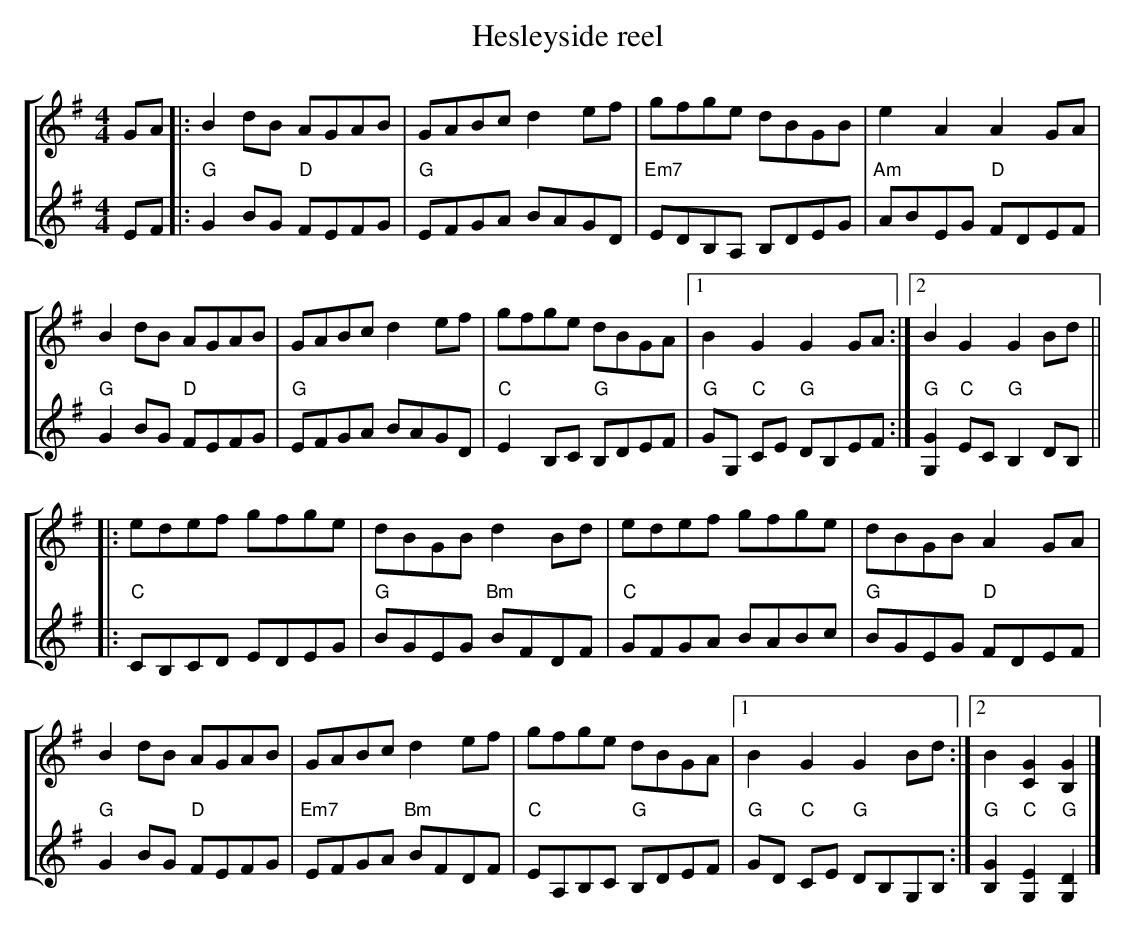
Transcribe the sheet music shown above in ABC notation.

X:1
T:Hesleyside reel
%%score [ 1 | 2 ]
L:1/4
M:4/4
K:G
V:1
G/A/ |: B d/B/ A/G/A/B/ | G/A/B/c/ d e/f/ | g/f/g/e/ d/B/G/B/ |  e A A G/A/ |
B d/B/ A/G/A/B/ | G/A/B/c/ d e/f/ | g/f/g/e/ d/B/G/A/ |1  B G G G/A/ :|2 B G G B/d/ ||
|:e/d/e/f/ g/f/g/e/ | d/B/G/B/ d B/d/ |  e/d/e/f/ g/f/g/e/ | d/B/G/B/ A G/A/ |
B d/B/ A/G/A/B/ | G/A/B/c/ d e/f/ |  g/f/g/e/ d/B/G/A/ |1 B G G B/d/ :|2 B [CG] [B,G] |]
V:2
E/F/ |: "G" G B/G/ "D" F/E/F/G/ | "G" E/F/G/A/ B/A/G/D/ | "Em7" E/D/B,/A,/ B,/D/E/G/ |  "Am" A/B/E/G/ "D" F/D/E/F/ |
"G" G B/G/ "D" F/E/F/G/ | "G" E/F/G/A/ B/A/G/D/ | "C" E B,/C/ "G" B,/D/E/F/ |1  "G" G/G,/ "C"C/E/ "G" D/B,/E/F/ :|2 "G" [G,G] "C" E/C/ "G" B, D/B,/||
|:"C" C/B,/C/D/ E/D/E/G/ | "G" B/G/E/G/ "Bm" B/F/D/F/ |  "C" G/F/G/A/ B/A/B/c/ | "G" B/G/E/G/ "D" F/D/E/F/ |
"G" G B/G/ "D" F/E/F/G/ | "Em7" E/F/G/A/ "Bm" B/F/D/F/ |  "C" E/A,/B,/C/ "G" B,/D/E/F/ |1 "G" G/D/ "C"C/E/ "G" D/B,/G,/B,/ :|2 "G" [B,G] "C" [G,E] "G" [G,D] |]
